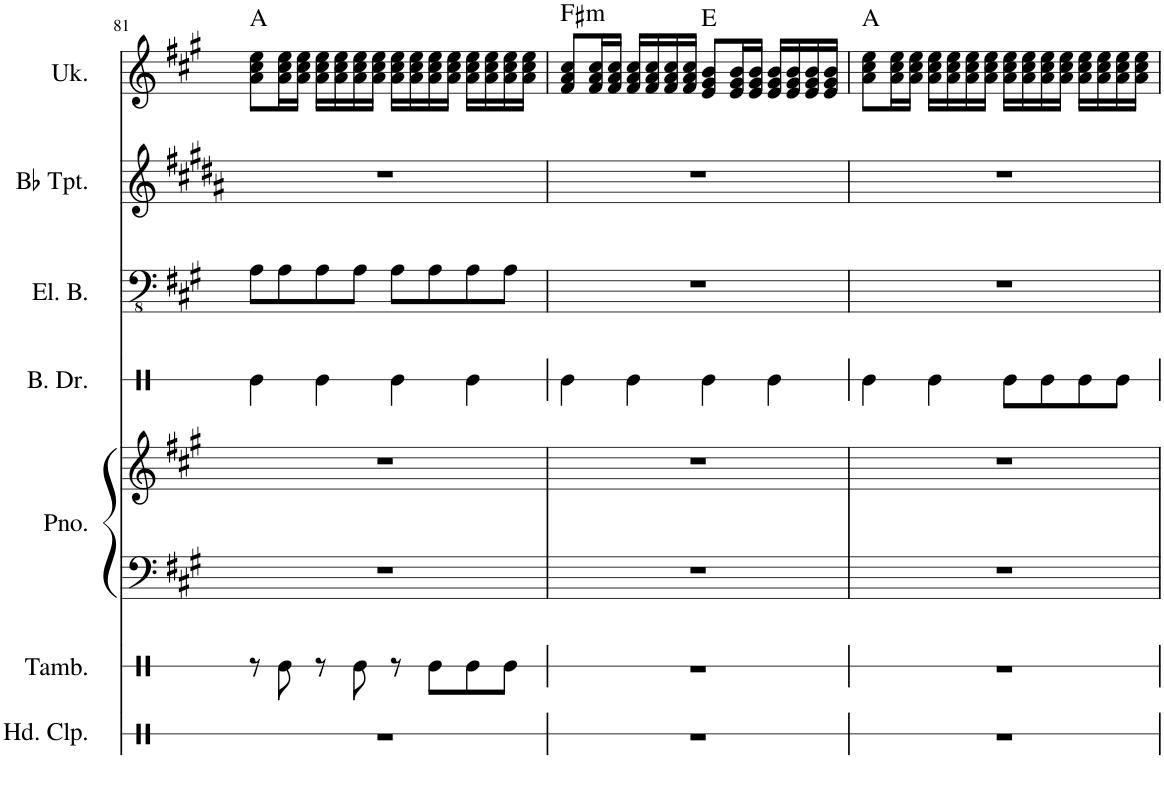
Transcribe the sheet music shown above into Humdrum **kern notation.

**kern	**kern	**kern	**kern	**kern	**kern	**kern	**kern	**harte
*part7	*part6	*part5	*part5	*part4	*part3	*part2	*part1	*part1
*staff8	*staff7	*staff6	*staff5	*staff4	*staff3	*staff2	*staff1	*
*I"Hand Clap	*I"Tambourine	*I"Piano	*	*I"Bass Drum	*I"Electric Bass	*I"Bb Trumpet	*I"Ukulele	*
*I'Hd. Clp.	*I'Tamb.	*I'Pno.	*	*I'B. Dr.	*I'El. B.	*I'Bb Tpt.	*I'Uk.	*
!!LO:PB:g=z
*clefX	*clefX	*clefF4	*clefG2	*clefX	*clefFv4	*clefG2	*clefG2	*
*	*	*	*	*	*	*Trd1c2	*	*
*k[]	*k[]	*k[f#c#g#]	*k[f#c#g#]	*k[]	*k[f#c#g#]	*k[f#c#g#d#a#]	*k[f#c#g#]	*
*M4/4	*M4/4	*M4/4	*M4/4	*M4/4	*M4/4	*M4/4	*M4/4	*
=81	=81	=81	=81	=81	=81	=81	=81	=81
1r	8r	1r	1r	4Re\	8AA\L	1r	8a\ 8cc#\ 8ee\L	A:maj
.	8Re\	.	.	.	8AA\	.	16a\ 16cc#\ 16ee\L	.
.	.	.	.	.	.	.	16a\ 16cc#\ 16ee\JJ	.
.	8r	.	.	4Re\	8AA\	.	16a\ 16cc#\ 16ee\LL	.
.	.	.	.	.	.	.	16a\ 16cc#\ 16ee\	.
.	8Re\	.	.	.	8AA\J	.	16a\ 16cc#\ 16ee\	.
.	.	.	.	.	.	.	16a\ 16cc#\ 16ee\JJ	.
.	8r	.	.	4Re\	8AA\L	.	16a\ 16cc#\ 16ee\LL	.
.	.	.	.	.	.	.	16a\ 16cc#\ 16ee\	.
.	8Re\L	.	.	.	8AA\	.	16a\ 16cc#\ 16ee\	.
.	.	.	.	.	.	.	16a\ 16cc#\ 16ee\JJ	.
.	8Re\	.	.	4Re\	8AA\	.	16a\ 16cc#\ 16ee\LL	.
.	.	.	.	.	.	.	16a\ 16cc#\ 16ee\	.
.	8Re\J	.	.	.	8AA\J	.	16a\ 16cc#\ 16ee\	.
.	.	.	.	.	.	.	16a\ 16cc#\ 16ee\JJ	.
=82	=82	=82	=82	=82	=82	=82	=82	=82
!	!	!	!	!	!	!	!	!LO:H:kt=m
1r	1r	1r	1r	4Re\	1r	1r	8f#/ 8a/ 8cc#/L	F#:min
.	.	.	.	.	.	.	16f#/ 16a/ 16cc#/L	.
.	.	.	.	.	.	.	16f#/ 16a/ 16cc#/JJ	.
.	.	.	.	4Re\	.	.	16f#/ 16a/ 16cc#/LL	.
.	.	.	.	.	.	.	16f#/ 16a/ 16cc#/	.
.	.	.	.	.	.	.	16f#/ 16a/ 16cc#/	.
.	.	.	.	.	.	.	16f#/ 16a/ 16cc#/JJ	.
.	.	.	.	4Re\	.	.	8e/ 8g#/ 8b/L	E:maj
.	.	.	.	.	.	.	16e/ 16g#/ 16b/L	.
.	.	.	.	.	.	.	16e/ 16g#/ 16b/JJ	.
.	.	.	.	4Re\	.	.	16e/ 16g#/ 16b/LL	.
.	.	.	.	.	.	.	16e/ 16g#/ 16b/	.
.	.	.	.	.	.	.	16e/ 16g#/ 16b/	.
.	.	.	.	.	.	.	16e/ 16g#/ 16b/JJ	.
=83	=83	=83	=83	=83	=83	=83	=83	=83
1r	1r	1r	1r	4Re\	1r	1r	8a\ 8cc#\ 8ee\L	A:maj
.	.	.	.	.	.	.	16a\ 16cc#\ 16ee\L	.
.	.	.	.	.	.	.	16a\ 16cc#\ 16ee\JJ	.
.	.	.	.	4Re\	.	.	16a\ 16cc#\ 16ee\LL	.
.	.	.	.	.	.	.	16a\ 16cc#\ 16ee\	.
.	.	.	.	.	.	.	16a\ 16cc#\ 16ee\	.
.	.	.	.	.	.	.	16a\ 16cc#\ 16ee\JJ	.
.	.	.	.	8Re\L	.	.	16a\ 16cc#\ 16ee\LL	.
.	.	.	.	.	.	.	16a\ 16cc#\ 16ee\	.
.	.	.	.	8Re\	.	.	16a\ 16cc#\ 16ee\	.
.	.	.	.	.	.	.	16a\ 16cc#\ 16ee\JJ	.
.	.	.	.	8Re\	.	.	16a\ 16cc#\ 16ee\LL	.
.	.	.	.	.	.	.	16a\ 16cc#\ 16ee\	.
.	.	.	.	8Re\J	.	.	16a\ 16cc#\ 16ee\	.
.	.	.	.	.	.	.	16a\ 16cc#\ 16ee\JJ	.
=	=	=	=	=	=	=	=	=
*-	*-	*-	*-	*-	*-	*-	*-	*-
